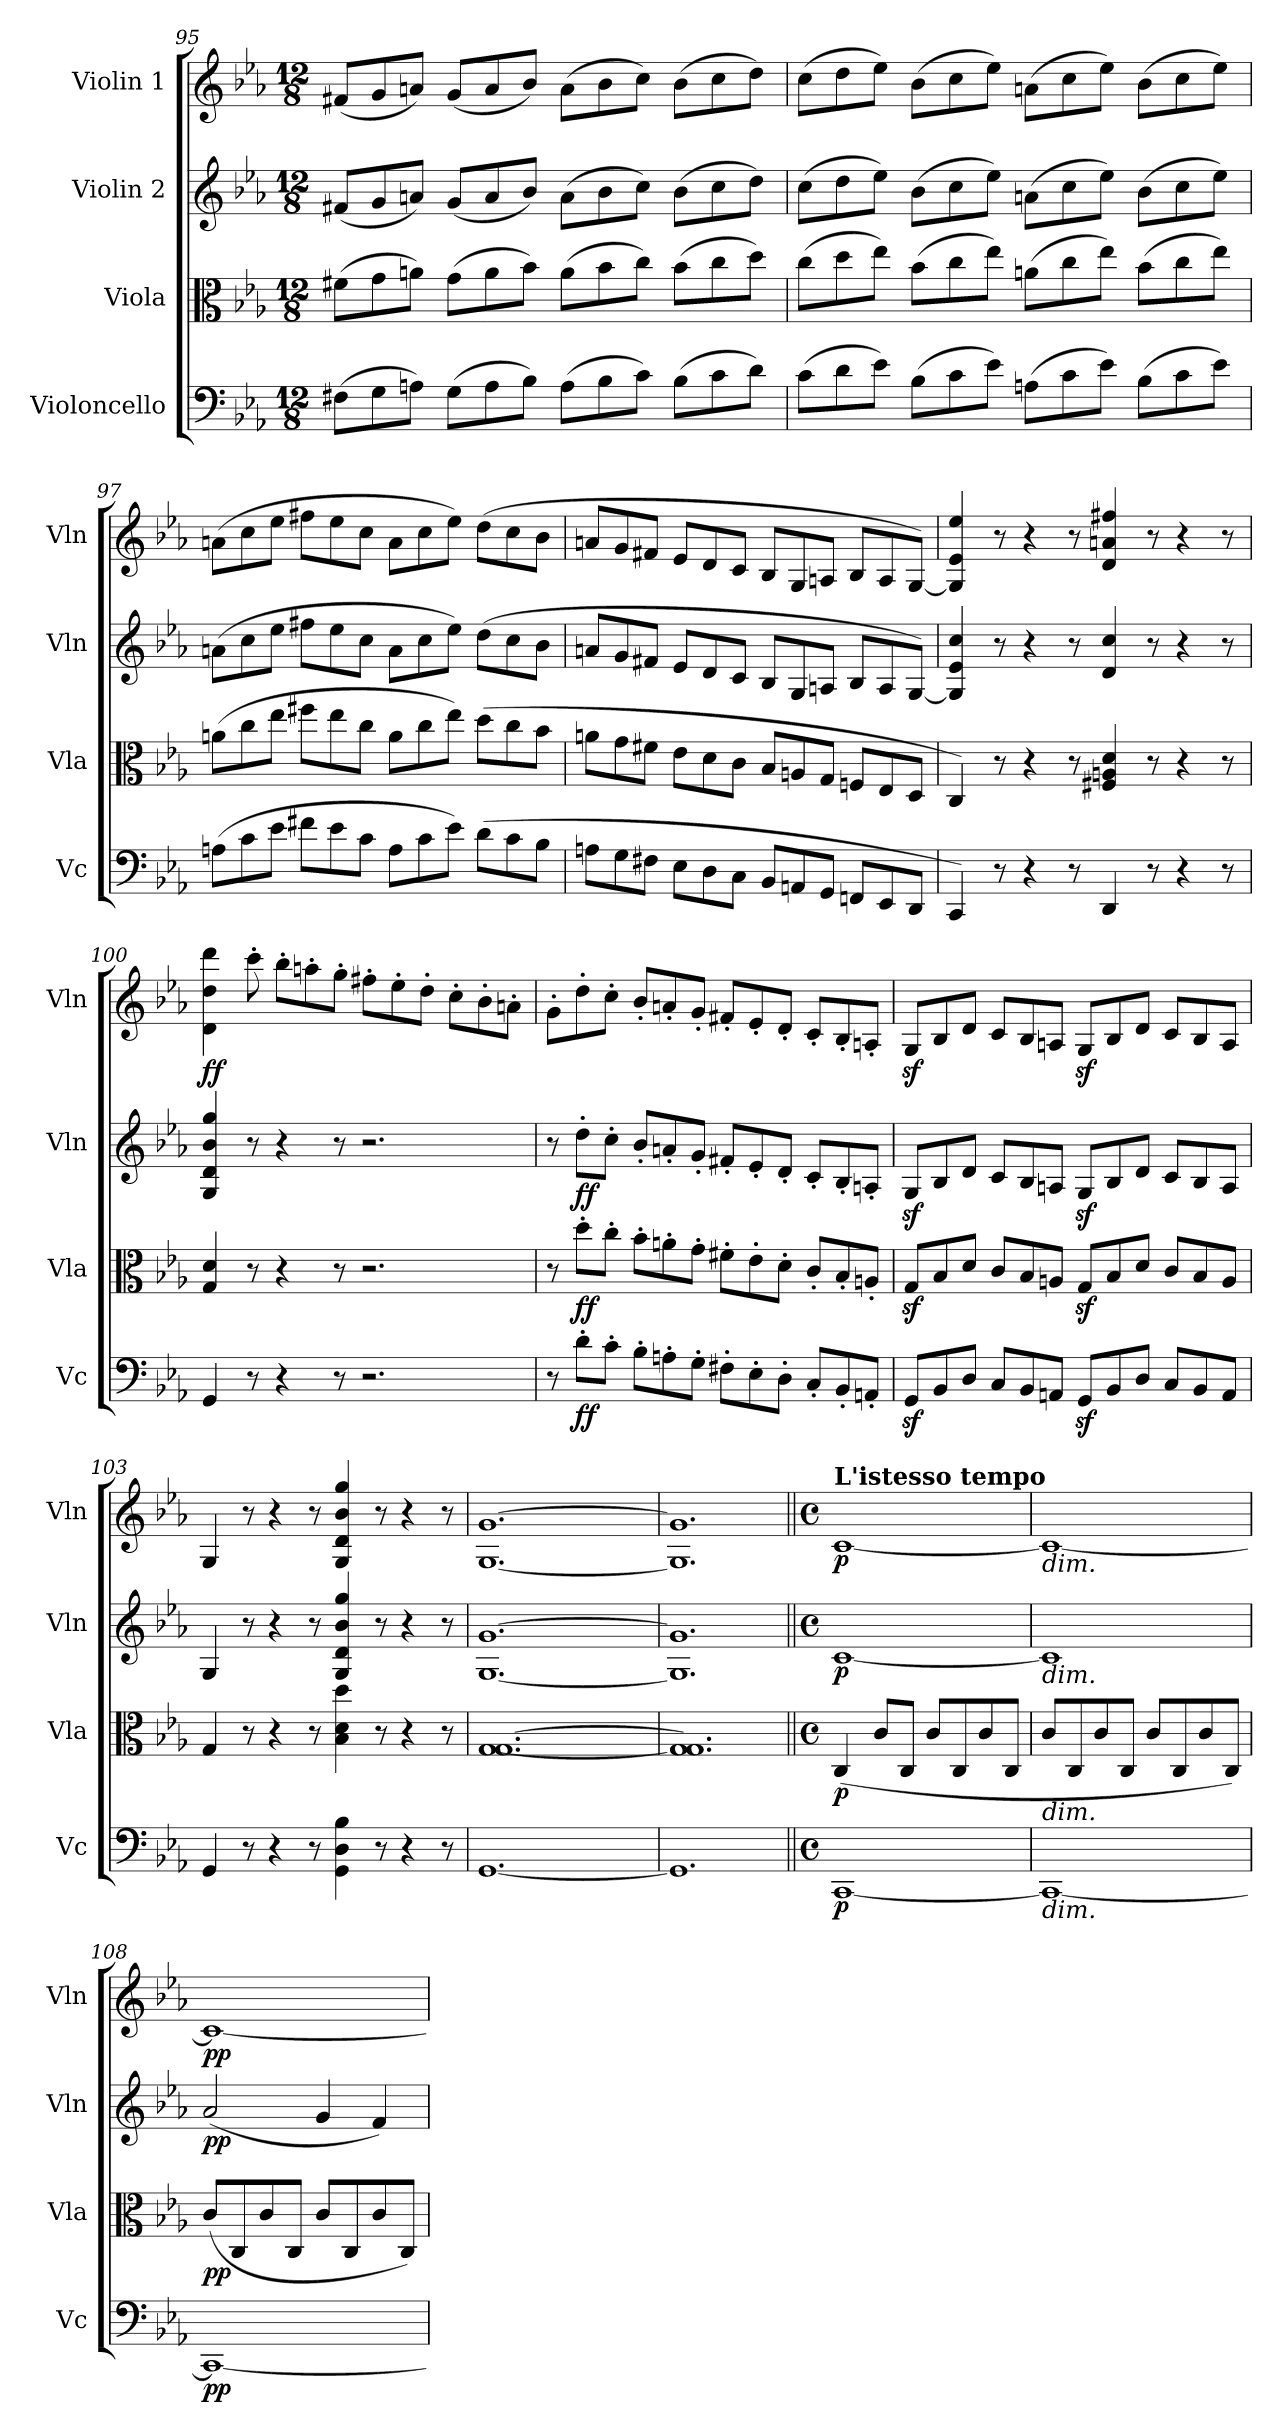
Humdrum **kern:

**kern	**dynam	**kern	**dynam	**kern	**dynam	**kern	**dynam
*part4	*part4	*part3	*part3	*part2	*part2	*part1	*part1
*staff4	*staff4	*staff3	*staff3	*staff2	*staff2	*staff1	*staff1
*I"Violoncello	*	*I"Viola	*	*I"Violin 2	*	*I"Violin 1	*
*I'Vc	*	*I'Vla	*	*I'Vln	*	*I'Vln	*
*clefF4	*	*clefC3	*	*clefG2	*	*clefG2	*
*k[b-e-a-]	*	*k[b-e-a-]	*	*k[b-e-a-]	*	*k[b-e-a-]	*
*M12/8	*	*M12/8	*	*M12/8	*	*M12/8	*
=95	=95	=95	=95	=95	=95	=95	=95
(8F#X\L	.	(8f#X\L	.	(8f#X/L	.	(8f#X/L	.
8G\	.	8g\	.	8g/	.	8g/	.
8An\J)	.	8an\J)	.	8an/J)	.	8an/J)	.
(8G\L	.	(8g\L	.	(8g/L	.	(8g/L	.
8A\	.	8a\	.	8a/	.	8a/	.
8B-\J)	.	8b-\J)	.	8b-/J)	.	8b-/J)	.
(8A\L	.	(8a\L	.	(8a\L	.	(8a\L	.
8B-\	.	8b-\	.	8b-\	.	8b-\	.
8c\J)	.	8cc\J)	.	8cc\J)	.	8cc\J)	.
(8B-\L	.	(8b-\L	.	(8b-\L	.	(8b-\L	.
8c\	.	8cc\	.	8cc\	.	8cc\	.
8d\J)	.	8dd\J)	.	8dd\J)	.	8dd\J)	.
=96	=96	=96	=96	=96	=96	=96	=96
(8c\L	.	(8cc\L	.	(8cc\L	.	(8cc\L	.
8d\	.	8dd\	.	8dd\	.	8dd\	.
8e-\J)	.	8ee-\J)	.	8ee-\J)	.	8ee-\J)	.
(8B-\L	.	(8b-\L	.	(8b-\L	.	(8b-\L	.
8c\	.	8cc\	.	8cc\	.	8cc\	.
8e-\J)	.	8ee-\J)	.	8ee-\J)	.	8ee-\J)	.
(8An\L	.	(8an\L	.	(8an\L	.	(8an\L	.
8c\	.	8cc\	.	8cc\	.	8cc\	.
8e-\J)	.	8ee-\J)	.	8ee-\J)	.	8ee-\J)	.
(8B-\L	.	(8b-\L	.	(8b-\L	.	(8b-\L	.
8c\	.	8cc\	.	8cc\	.	8cc\	.
8e-\J)	.	8ee-\J)	.	8ee-\J)	.	8ee-\J)	.
!!LO:LB:g=z
=97	=97	=97	=97	=97	=97	=97	=97
(8An\L	.	(8an\L	.	(8an\L	.	(8an\L	.
8c\	.	8cc\	.	8cc\	.	8cc\	.
8e-\J	.	8ee-\J	.	8ee-\J	.	8ee-\J	.
8f#X\L	.	8ff#X\L	.	8ff#X\L	.	8ff#X\L	.
8e-\	.	8ee-\	.	8ee-\	.	8ee-\	.
8c\J	.	8cc\J	.	8cc\J	.	8cc\J	.
8A\L	.	8a\L	.	8a\L	.	8a\L	.
8c\	.	8cc\	.	8cc\	.	8cc\	.
8e-\J)	.	8ee-\J)	.	8ee-\J)	.	8ee-\J)	.
(8d\L	.	(8dd\L	.	(8dd\L	.	(8dd\L	.
8c\	.	8cc\	.	8cc\	.	8cc\	.
8B-\J	.	8b-\J	.	8b-\J	.	8b-\J	.
=98	=98	=98	=98	=98	=98	=98	=98
8An\L	.	8an\L	.	8an/L	.	8an/L	.
8G\	.	8g\	.	8g/	.	8g/	.
8F#X\J	.	8f#X\J	.	8f#X/J	.	8f#X/J	.
8E-\L	.	8e-\L	.	8e-/L	.	8e-/L	.
8D\	.	8d\	.	8d/	.	8d/	.
8C\J	.	8c\J	.	8c/J	.	8c/J	.
8BB-/L	.	8B-/L	.	8B-/L	.	8B-/L	.
8AAn/	.	8An/	.	8G/	.	8G/	.
8GG/J	.	8G/J	.	8An/J	.	8An/J	.
8FFn/L	.	8Fn/L	.	8B-/L	.	8B-/L	.
8EE-/	.	8E-/	.	8A/	.	8A/	.
8DD/J	.	8D/J	.	[8G/J)	.	[8G/J)	.
!!LO:LB:g=z
=99	=99	=99	=99	=99	=99	=99	=99
4CC/)	.	4C/)	.	4G/] 4e-/ 4cc/	.	4G/] 4e-/ 4ee-/	.
8r	.	8r	.	8r	.	8r	.
4r	.	4r	.	4r	.	4r	.
8r	.	8r	.	8r	.	8r	.
4DD/	.	4F#X/ 4An/ 4d/	.	4d/ 4cc/	.	4d/ 4an/ 4ff#X/	.
8r	.	8r	.	8r	.	8r	.
4r	.	4r	.	4r	.	4r	.
8r	.	8r	.	8r	.	8r	.
=100	=100	=100	=100	=100	=100	=100	=100
!	!	!	!	!	!	!	!LO:DY:b
4GG/	.	4G/ 4d/	.	4G/ 4d/ 4b-/ 4gg/	.	4d\ 4dd\ 4ddd\	ff
8r	.	8r	.	8r	.	8ccc'\	.
4r	.	4r	.	4r	.	8bb-'\L	.
.	.	.	.	.	.	8aan'\	.
8r	.	8r	.	8r	.	8gg'\J	.
2.r	.	2.r	.	2.r	.	8ff#X'\L	.
.	.	.	.	.	.	8ee-'\	.
.	.	.	.	.	.	8dd'\J	.
.	.	.	.	.	.	8cc'\L	.
.	.	.	.	.	.	8b-'\	.
.	.	.	.	.	.	8an'\J	.
=101	=101	=101	=101	=101	=101	=101	=101
8r	.	8r	.	8r	.	8g'\L	.
!	!LO:DY:b	!	!LO:DY:b	!	!LO:DY:b	!	!
8d'\L	ff	8dd'\L	ff	8dd'\L	ff	8dd'\	.
8c'\J	.	8cc'\J	.	8cc'\J	.	8cc'\J	.
8B-'\L	.	8b-'\L	.	8b-'/L	.	8b-'/L	.
8An'\	.	8an'\	.	8an'/	.	8an'/	.
8G'\J	.	8g'\J	.	8g'/J	.	8g'/J	.
8F#X'\L	.	8f#X'\L	.	8f#X'/L	.	8f#X'/L	.
8E-'\	.	8e-'\	.	8e-'/	.	8e-'/	.
8D'\J	.	8d'\J	.	8d'/J	.	8d'/J	.
8C'/L	.	8c'/L	.	8c'/L	.	8c'/L	.
8BB-'/	.	8B-'/	.	8B-'/	.	8B-'/	.
8AAn'/J	.	8An'/J	.	8An'/J	.	8An'/J	.
=102	=102	=102	=102	=102	=102	=102	=102
8GGz</L	.	8Gz</L	.	8Gz</L	.	8Gz</L	.
8BB-/	.	8B-/	.	8B-/	.	8B-/	.
8D/J	.	8d/J	.	8d/J	.	8d/J	.
8C/L	.	8c/L	.	8c/L	.	8c/L	.
8BB-/	.	8B-/	.	8B-/	.	8B-/	.
8AAn/J	.	8An/J	.	8An/J	.	8An/J	.
8GGz</L	.	8Gz</L	.	8Gz</L	.	8Gz</L	.
8BB-/	.	8B-/	.	8B-/	.	8B-/	.
8D/J	.	8d/J	.	8d/J	.	8d/J	.
8C/L	.	8c/L	.	8c/L	.	8c/L	.
8BB-/	.	8B-/	.	8B-/	.	8B-/	.
8AA/J	.	8A/J	.	8A/J	.	8A/J	.
!!LO:LB:g=z
=103	=103	=103	=103	=103	=103	=103	=103
4GG/	.	4G/	.	4G/	.	4G/	.
8r	.	8r	.	8r	.	8r	.
4r	.	4r	.	4r	.	4r	.
8r	.	8r	.	8r	.	8r	.
4GG\ 4D\ 4B-\	.	4B-\ 4d\ 4dd\	.	4G/ 4d/ 4b-/ 4gg/	.	4G/ 4d/ 4b-/ 4gg/	.
8r	.	8r	.	8r	.	8r	.
4r	.	4r	.	4r	.	4r	.
8r	.	8r	.	8r	.	8r	.
=104	=104	=104	=104	=104	=104	=104	=104
*^	*	*^	*	*^	*	*^	*
!	!	!LO:DY:b	!	!	!	!	!	!	!	!	!
!	!	!LO:DY:n=1:b	!	!	!LO:DY:b	!	!	!	!	!	!
!	!	!	!	!	!LO:DY:n=1:b	!	!	!LO:DY:b	!	!	!
!	!	!	!	!	!	!	!	!LO:DY:n=1:b	!	!	!LO:DY:b
!	!	!	!	!	!	!	!	!	!	!	!LO:DY:n=1:b
[1.GG	4.ryy	sf other-dynamics	[>1.G [<1.G	4.ryy	sf other-dynamics	[1.G [1.g	4.ryy	sf other-dynamics	[1.G [1.g	4.ryy	sf other-dynamics
.	4.ryy	.	.	4.ryy	.	.	4.ryy	.	.	4.ryy	.
.	2.ryy	.	.	2.ryy	.	.	2.ryy	.	.	2.ryy	.
*v	*v	*	*	*	*	*v	*v	*	*v	*v	*
*	*	*v	*v	*	*	*	*	*
=105	=105	=105	=105	=105	=105	=105	=105
1.GG]	.	1.G] 1.G]	.	1.G] 1.g]	.	1.G] 1.g]	.
!!LO:PB:g=z
=106||	=106||	=106||	=106||	=106||	=106||	=106||	=106||
*M4/4	*	*M4/4	*	*M4/4	*	*M4/4	*
*met(c)	*	*met(c)	*	*met(c)	*	*met(c)	*
!	!	!	!	!	!	!LO:TX:a:B:t=L'istesso tempo	!
!	!LO:DY:b	!	!LO:DY:b	!	!LO:DY:b	!	!LO:DY:b
[1CC	p	(<4C/	p	[1c	p	[1c	p
.	.	8c/L	.	.	.	.	.
.	.	8C/J	.	.	.	.	.
.	.	8c/L	.	.	.	.	.
.	.	8C/	.	.	.	.	.
.	.	8c/	.	.	.	.	.
.	.	8C/J	.	.	.	.	.
=107	=107	=107	=107	=107	=107	=107	=107
!	!	!	!	!	!	!LO:TX:b:i:t=dim.	!
!	!	!	!	!LO:TX:b:i:t=dim.	!	!	!
!	!	!LO:TX:b:i:t=dim.	!	!	!	!	!
!LO:TX:b:i:t=dim.	!	!	!	!	!	!	!
1CC_	.	8c/L	.	1c]	.	1c_	.
.	.	8C/	.	.	.	.	.
.	.	8c/	.	.	.	.	.
.	.	8C/J	.	.	.	.	.
.	.	8c/L	.	.	.	.	.
.	.	8C/	.	.	.	.	.
.	.	8c/	.	.	.	.	.
.	.	8C/J)	.	.	.	.	.
=108	=108	=108	=108	=108	=108	=108	=108
!	!LO:DY:b	!	!LO:DY:b	!	!LO:DY:b	!	!LO:DY:b
1CC_	pp	(8c/L	pp	(2a-/	pp	1c_	pp
.	.	8C/	.	.	.	.	.
.	.	8c/	.	.	.	.	.
.	.	8C/J	.	.	.	.	.
.	.	8c/L	.	4g/	.	.	.
.	.	8C/	.	.	.	.	.
.	.	8c/	.	4f/)	.	.	.
.	.	8C/J)	.	.	.	.	.
=	=	=	=	=	=	=	=
*-	*-	*-	*-	*-	*-	*-	*-
